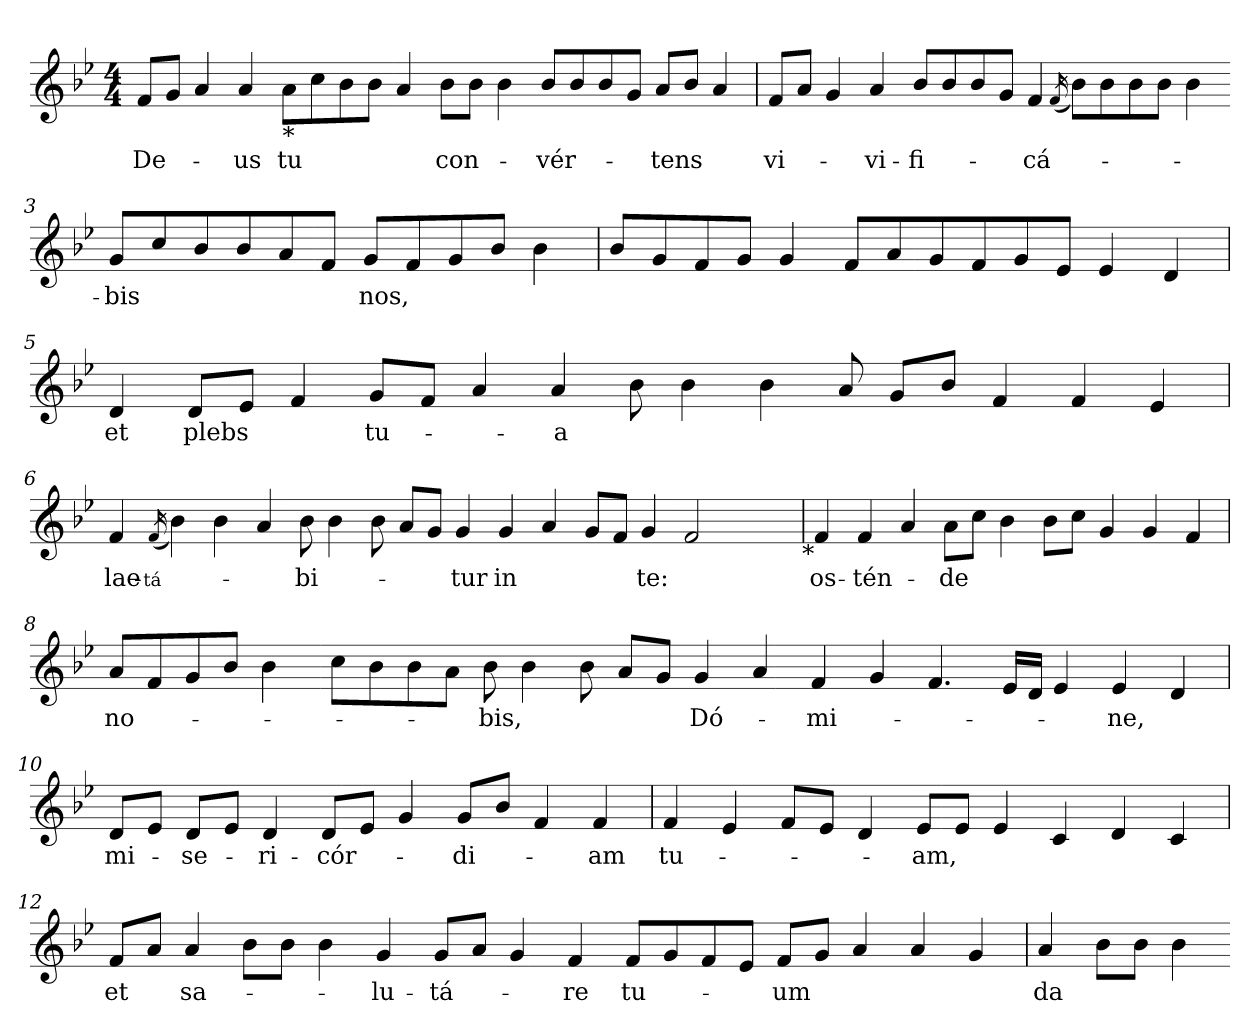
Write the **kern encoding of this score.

**kern	**text
*part1	*part1
*staff1	*staff1
!!LO:PB:g=z
*clefG2	*
*k[b-e-]	*
*B-:	*
*M4/4	*
=1	=1
!	!LO:LY:b:color=#000000
8fi/L	De-
8gi/J	.
4ai/	.
!	!LO:LY:b:color=#000000
4ai/	-us
!LO:TX:b:t=*	!
!	!LO:LY:b:color=#000000
8ai\L	tu
8cci\	.
8b-i\	.
8b-i\J	.
4ai/	.
!	!LO:LY:b:color=#000000
8b-i\L	con-
8b-i\J	.
4b-i\	.
!	!LO:LY:b:color=#000000
8b-i/L	-vér-
8b-i/	.
8b-i/	.
8gi/J	.
!	!LO:LY:b:color=#000000
8ai/L	-tens
8b-i/J	.
4ai/	.
=2'	=2'
!	!LO:LY:b:color=#000000
8fi/L	vi-
8ai/J	.
4gi/	.
!	!LO:LY:b:color=#000000
4ai/	-vi-
!	!LO:LY:b:color=#000000
8b-i/L	-fi-
8b-i/	.
8b-i/	.
8gi/J	.
!	!LO:LY:b:color=#000000
4fi/	-cá-
(16qfi/	.
8b-i\L)	.
8b-i\	.
8b-i\	.
8b-i\J	.
4b-i\	.
!!LO:LB:g=z
=3-	=3-
!	!LO:LY:b:color=#000000
8gi/L	-bis
8cci/	.
8b-i/	.
8b-i/	.
8ai/	.
8fi/J	.
!	!LO:LY:b:color=#000000
8gi/L	nos,
8fi/	.
8gi/	.
8b-i/J	.
4b-i\	.
=4`	=4`
8b-i/L	.
8gi/	.
8fi/	.
8gi/J	.
4gi/	.
8fi/L	.
8ai/	.
8gi/	.
8fi/	.
8gi/	.
8e-i/J	.
4e-i/	.
4di/	.
=5'	=5'
!	!LO:LY:b:color=#000000
4di/	et
!	!LO:LY:b:color=#000000
8di/L	plebs
8e-i/J	.
4fi/	.
!	!LO:LY:b:color=#000000
8gi/L	tu-
8fi/J	.
4ai/	.
!	!LO:LY:b:color=#000000
4ai/	-a
8b-i\	.
4b-i\	.
4b-i\	.
8ai/	.
8gi/L	.
8b-i/J	.
4fi/	.
4fi/	.
4e-i/	.
!!LO:LB:g=z
=6`	=6`
!	!LO:LY:b:color=#000000
*^	*
4fi/	1ryy	lae-
!	!	!LO:LY:b:color=#000000
(16qfi/	.	-tá-
4b-i\)	.	.
4b-i\	.	.
4ai/	.	.
!	!	!LO:LY:b:color=#000000
8b-i\	1ryy	-bi-
4b-i\	.	.
8b-i\	.	.
8ai/L	.	.
8gi/J	.	.
!	!	!LO:LY:b:color=#000000
4gi/	.	-tur
!	!	!LO:LY:b:color=#000000
4gi/	1ryy	in
4ai/	.	.
8gi/L	.	.
8fi/J	.	.
!	!	!LO:LY:b:color=#000000
4gi/	.	te:
2fi/	4ryy	.
.	8ryy	.
.	16ryy	.
.	32ryy	.
.	64ryy	.
.	128...ryy	.
!	!LO:TX:b:t=*	!
.	1024ryy	.
*v	*v	*
=7'	=7'
*^	*
!	!	!LO:LY:b:color=#000000
*v	*v	*
4fi/	os-
!	!LO:LY:b:color=#000000
4fi/	-tén-
4ai/	.
!	!LO:LY:b:color=#000000
8ai\L	-de
8cci\J	.
4b-i\	.
8b-i\L	.
8cci\J	.
4gi/	.
4gi/	.
4fi/	.
=8`	=8`
!	!LO:LY:b:color=#000000
8ai/L	no-
8fi/	.
8gi/	.
8b-i/J	.
4b-i\	.
!!LO:LB:g=z
=9-	=9-
8cci\L	.
8b-i\	.
8b-i\	.
8ai\J	.
!	!LO:LY:b:color=#000000
8b-i\	-bis,
4b-i\	.
8b-i\	.
8ai/L	.
8gi/J	.
!	!LO:LY:b:color=#000000
4gi/	Dó-
4ai/	.
!	!LO:LY:b:color=#000000
4fi/	-mi-
4gi/	.
4.fi/	.
16e-i/LL	.
16di/JJ	.
4e-i/	.
!	!LO:LY:b:color=#000000
4e-i/	-ne,
4di/	.
=10'	=10'
!	!LO:LY:b:color=#000000
8di/L	mi-
8e-i/J	.
!	!LO:LY:b:color=#000000
8di/L	-se-
8e-i/J	.
!	!LO:LY:b:color=#000000
4di/	-ri-
!	!LO:LY:b:color=#000000
8di/L	-cór-
8e-i/J	.
4gi/	.
!	!LO:LY:b:color=#000000
8gi/L	-di-
8b-i/J	.
4fi/	.
!	!LO:LY:b:color=#000000
4fi/	-am
!!LO:LB:g=z
=11`	=11`
!	!LO:LY:b:color=#000000
4fi/	tu-
4e-i/	.
8fi/L	.
8e-i/J	.
4di/	.
!	!LO:LY:b:color=#000000
8e-i/L	-am,
8e-i/J	.
4e-i/	.
4ci/	.
4di/	.
4ci/	.
=12'	=12'
!	!LO:LY:b:color=#000000
8fi/L	et
8ai/J	.
!	!LO:LY:b:color=#000000
4ai/	sa-
8b-i\L	.
8b-i\J	.
4b-i\	.
!	!LO:LY:b:color=#000000
4gi/	-lu-
!	!LO:LY:b:color=#000000
8gi/L	-tá-
8ai/J	.
4gi/	.
!	!LO:LY:b:color=#000000
4fi/	-re
!	!LO:LY:b:color=#000000
8fi/L	tu-
8gi/	.
8fi/	.
8e-i/J	.
!	!LO:LY:b:color=#000000
8fi/L	-um
8gi/J	.
4ai/	.
4ai/	.
4gi/	.
=13`	=13`
!	!LO:LY:b:color=#000000
4ai/	da
8b-i\L	.
8b-i\J	.
4b-i\	.
=-	=-
*-	*-
